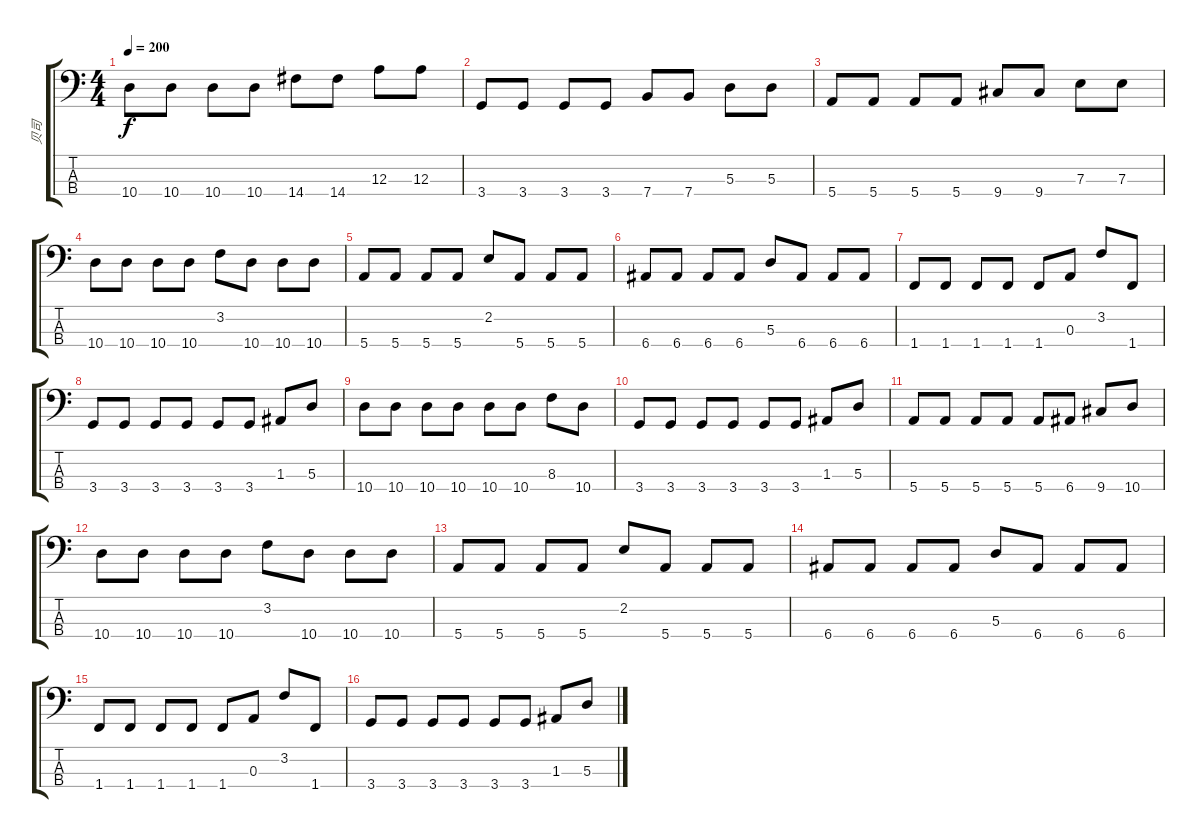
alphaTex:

\track ("贝司" "贝司") {instrument electricbassfinger}
\staff {score tabs}
\tuning (G2 D2 A1 E1) {hide}
\ts (4 4)
\tempo 200
\clef f4
\ks c
10.4.8{dy f} 10.4.8 10.4.8 10.4.8 14.4.8 14.4.8 12.3.8 12.3.8 |
3.4.8 3.4.8 3.4.8 3.4.8 7.4.8 7.4.8 5.3.8 5.3.8 |
5.4.8 5.4.8 5.4.8 5.4.8 9.4.8 9.4.8 7.3.8 7.3.8 |
10.4.8 10.4.8 10.4.8 10.4.8 3.2.8 10.4.8 10.4.8 10.4.8 |
5.4.8 5.4.8 5.4.8 5.4.8 2.2.8 5.4.8 5.4.8 5.4.8 |
6.4.8 6.4.8 6.4.8 6.4.8 5.3.8 6.4.8 6.4.8 6.4.8 |
1.4.8 1.4.8 1.4.8 1.4.8 1.4.8 0.3.8 3.2.8 1.4.8 |
3.4.8 3.4.8 3.4.8 3.4.8 3.4.8 3.4.8 1.3.8 5.3.8 |
10.4.8 10.4.8 10.4.8 10.4.8 10.4.8 10.4.8 8.3.8 10.4.8 |
3.4.8 3.4.8 3.4.8 3.4.8 3.4.8 3.4.8 1.3.8 5.3.8 |
5.4.8 5.4.8 5.4.8 5.4.8 5.4.8 6.4.8 9.4.8 10.4.8 |
10.4.8 10.4.8 10.4.8 10.4.8 3.2.8 10.4.8 10.4.8 10.4.8 |
5.4.8 5.4.8 5.4.8 5.4.8 2.2.8 5.4.8 5.4.8 5.4.8 |
6.4.8 6.4.8 6.4.8 6.4.8 5.3.8 6.4.8 6.4.8 6.4.8 |
1.4.8 1.4.8 1.4.8 1.4.8 1.4.8 0.3.8 3.2.8 1.4.8 |
3.4.8 3.4.8 3.4.8 3.4.8 3.4.8 3.4.8 1.3.8 5.3.8
